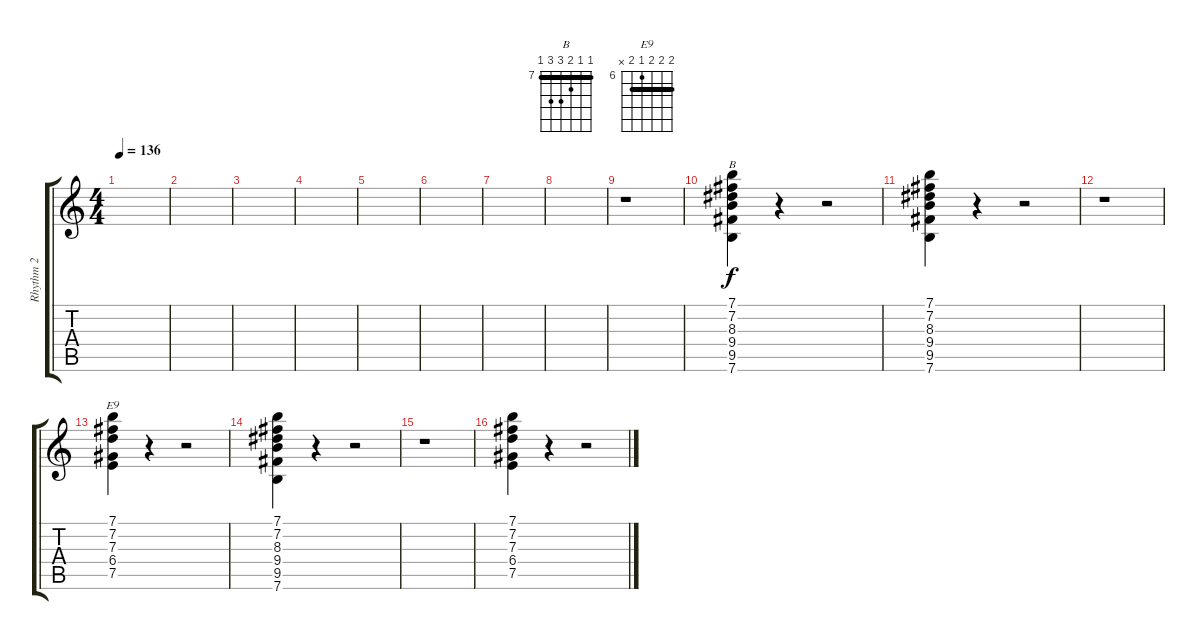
\track ("Rhythm 2" "Rhythm 2") {instrument overdrivenguitar}
\staff {score tabs}
\tuning (E4 B3 G3 D3 A2 E2) {hide}
\chord ("B" 7 7 8 9 9 7) {firstfret 7 barre 7}
\chord ("E9" 7 7 7 6 7 x) {firstfret 6 barre 7}
\ts (4 4)
\tempo 136
\clef g2
\ks c
|
|
|
|
|
|
|
|
r.1 |
(7.1 7.2 8.3 9.4 9.5 7.6).4{ch "B"} r.4 r.2 |
(7.1 7.2 8.3 9.4 9.5 7.6).4 r.4 r.2 |
r.1 |
(7.1 7.2 7.3 6.4 7.5).4{ch "E9"} r.4 r.2 |
(7.1 7.2 8.3 9.4 9.5 7.6).4 r.4 r.2 |
r.1 |
(7.1 7.2 7.3 6.4 7.5).4 r.4 r.2
